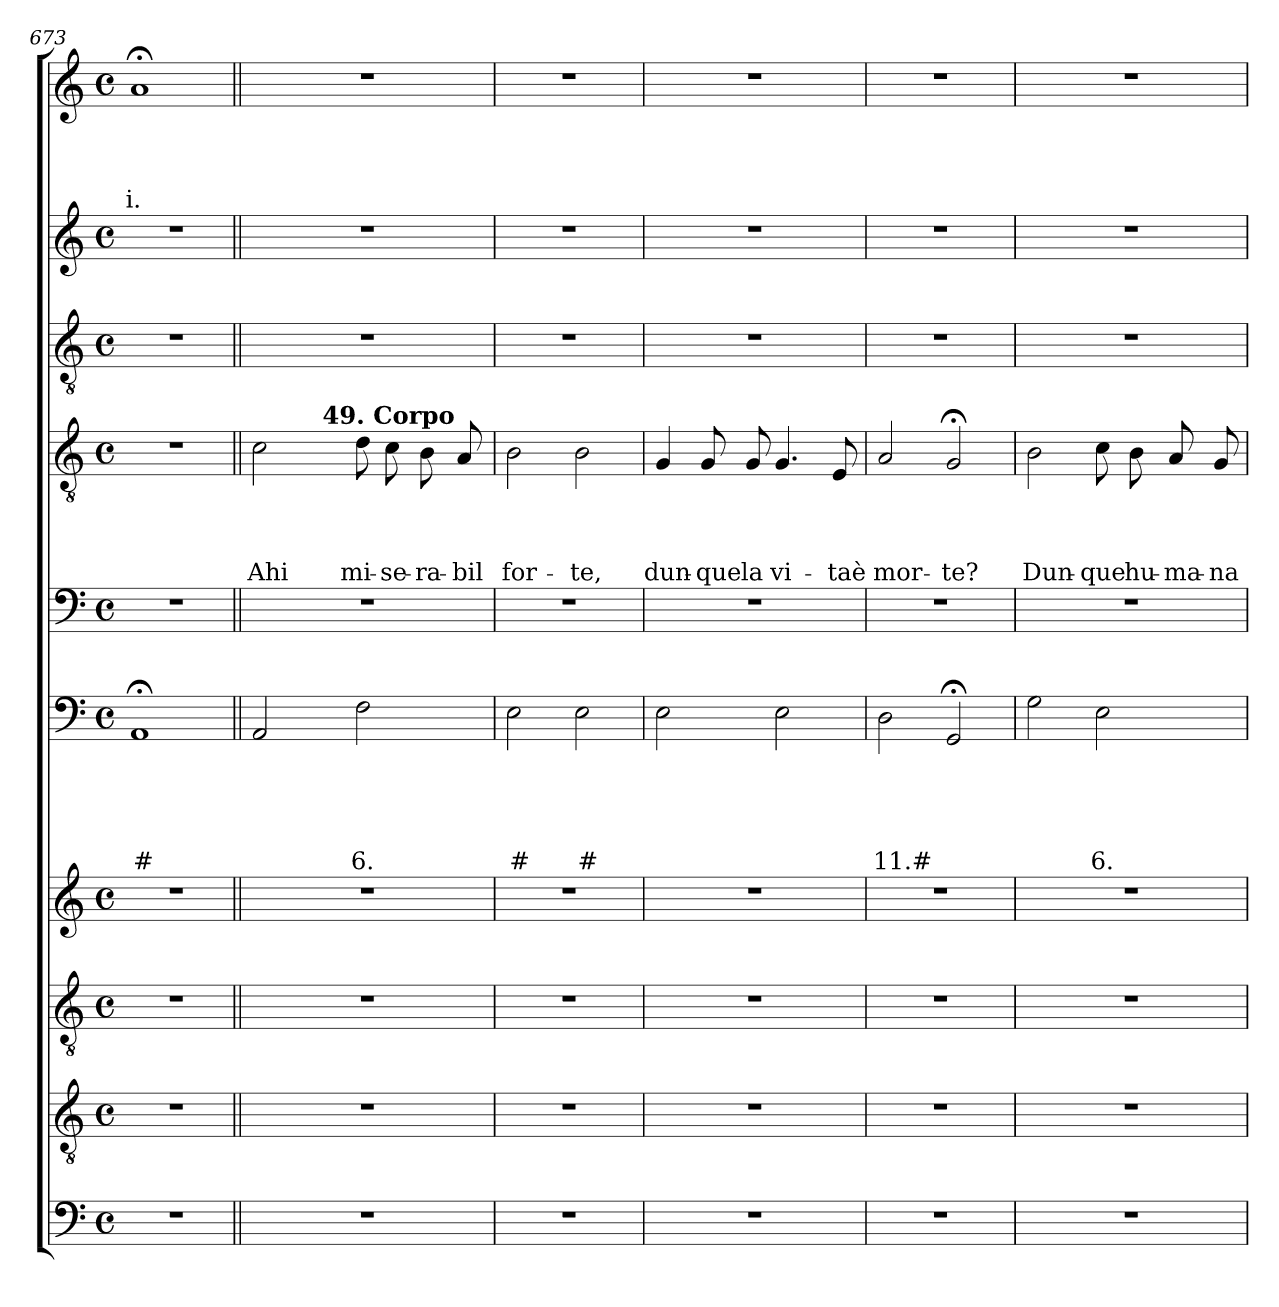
**kern	**kern	**kern	**kern	**kern	**text	**text	**text	**text	**text	**kern	**kern	**text	**text	**text	**text	**kern	**kern	**kern	**text	**text	**text	**text
*part10	*part9	*part8	*part7	*part6	*part6	*part6	*part6	*part6	*part6	*part5	*part4	*part4	*part4	*part4	*part4	*part3	*part2	*part1	*part1	*part1	*part1	*part1
*staff10	*staff9	*staff8	*staff7	*staff6	*staff6	*staff6	*staff6	*staff6	*staff6	*staff5	*staff4	*staff4	*staff4	*staff4	*staff4	*staff3	*staff2	*staff1	*staff1	*staff1	*staff1	*staff1
*clefF4	*clefGv2	*clefGv2	*clefG2	*clefF4	*	*	*	*	*	*clefF4	*clefGv2	*	*	*	*	*clefGv2	*clefG2	*clefG2	*	*	*	*
*k[]	*k[]	*k[]	*k[]	*k[]	*	*	*	*	*	*k[]	*k[]	*	*	*	*	*k[]	*k[]	*k[]	*	*	*	*
*C:	*C:	*C:	*C:	*C:	*	*	*	*	*	*C:	*C:	*	*	*	*	*C:	*C:	*C:	*	*	*	*
*M4/4	*M4/4	*M4/4	*M4/4	*M4/4	*	*	*	*	*	*M4/4	*M4/4	*	*	*	*	*M4/4	*M4/4	*M4/4	*	*	*	*
*met(c)	*met(c)	*met(c)	*met(c)	*met(c)	*	*	*	*	*	*met(c)	*met(c)	*	*	*	*	*met(c)	*met(c)	*met(c)	*	*	*	*
=673	=673	=673	=673	=673	=673	=673	=673	=673	=673	=673	=673	=673	=673	=673	=673	=673	=673	=673	=673	=673	=673	=673
1r	1r	1r	1r	1AA;<	.	.	.	.	#	1r	1r	.	.	.	.	1r	1r	1a;<	.	.	.	-i.
!!LO:LB:g=z
=674||	=674||	=674||	=674||	=674||	=674||	=674||	=674||	=674||	=674||	=674||	=674||	=674||	=674||	=674||	=674||	=674||	=674||	=674||	=674||	=674||	=674||	=674||
*	*	*	*	*	*	*	*	*	*	*	*^	*	*	*	*	*	*	*	*	*	*	*
1r	1r	1r	1r	2AA/	.	.	.	.	.	1r	2c\	4ryy	.	.	.	Ahi	1r	1r	1r	.	.	.	.
.	.	.	.	.	.	.	.	.	.	.	.	16.ryy	.	.	.	.	.	.	.	.	.	.	.
!	!	!	!	!	!	!	!	!	!	!	!	!LO:TX:a:B:t=49. Corpo	!	!	!	!	!	!	!	!	!	!	!
.	.	.	.	.	.	.	.	.	.	.	.	2ryy	.	.	.	.	.	.	.	.	.	.	.
.	.	.	.	2F\	.	.	.	.	6.	.	8d\	.	.	.	.	mi-	.	.	.	.	.	.	.
.	.	.	.	.	.	.	.	.	.	.	8c\	.	.	.	.	-se-	.	.	.	.	.	.	.
.	.	.	.	.	.	.	.	.	.	.	8B\	.	.	.	.	-ra-	.	.	.	.	.	.	.
.	.	.	.	.	.	.	.	.	.	.	.	8ryy	.	.	.	.	.	.	.	.	.	.	.
.	.	.	.	.	.	.	.	.	.	.	8A/	.	.	.	.	-bil	.	.	.	.	.	.	.
.	.	.	.	.	.	.	.	.	.	.	.	32ryy	.	.	.	.	.	.	.	.	.	.	.
*	*	*	*	*	*	*	*	*	*	*	*v	*v	*	*	*	*	*	*	*	*	*	*	*
=675	=675	=675	=675	=675	=675	=675	=675	=675	=675	=675	=675	=675	=675	=675	=675	=675	=675	=675	=675	=675	=675	=675
1r	1r	1r	1r	2E\	.	.	.	.	#	1r	2B\	.	.	.	for-	1r	1r	1r	.	.	.	.
.	.	.	.	2E\	.	.	.	.	#	.	2B\	.	.	.	-te,	.	.	.	.	.	.	.
=676	=676	=676	=676	=676	=676	=676	=676	=676	=676	=676	=676	=676	=676	=676	=676	=676	=676	=676	=676	=676	=676	=676
1r	1r	1r	1r	2E\	.	.	.	.	.	1r	4G/	.	.	.	dun-	1r	1r	1r	.	.	.	.
.	.	.	.	.	.	.	.	.	.	.	8G/	.	.	.	-que	.	.	.	.	.	.	.
.	.	.	.	.	.	.	.	.	.	.	8G/	.	.	.	la	.	.	.	.	.	.	.
.	.	.	.	2E\	.	.	.	.	.	.	4.G/	.	.	.	vi-	.	.	.	.	.	.	.
.	.	.	.	.	.	.	.	.	.	.	8E/	.	.	.	-taè	.	.	.	.	.	.	.
=677	=677	=677	=677	=677	=677	=677	=677	=677	=677	=677	=677	=677	=677	=677	=677	=677	=677	=677	=677	=677	=677	=677
1r	1r	1r	1r	2D\	.	.	.	.	11.#	1r	2A/	.	.	.	mor-	1r	1r	1r	.	.	.	.
.	.	.	.	2GG;</	.	.	.	.	.	.	2G;</	.	.	.	-te?	.	.	.	.	.	.	.
=678	=678	=678	=678	=678	=678	=678	=678	=678	=678	=678	=678	=678	=678	=678	=678	=678	=678	=678	=678	=678	=678	=678
1r	1r	1r	1r	2G\	.	.	.	.	.	1r	2B\	.	.	.	Dun-	1r	1r	1r	.	.	.	.
.	.	.	.	2E\	.	.	.	.	6.	.	8c\	.	.	.	-que	.	.	.	.	.	.	.
.	.	.	.	.	.	.	.	.	.	.	8B\	.	.	.	hu-	.	.	.	.	.	.	.
.	.	.	.	.	.	.	.	.	.	.	8A/	.	.	.	-ma-	.	.	.	.	.	.	.
.	.	.	.	.	.	.	.	.	.	.	8G/	.	.	.	-na	.	.	.	.	.	.	.
=	=	=	=	=	=	=	=	=	=	=	=	=	=	=	=	=	=	=	=	=	=	=
*-	*-	*-	*-	*-	*-	*-	*-	*-	*-	*-	*-	*-	*-	*-	*-	*-	*-	*-	*-	*-	*-	*-
